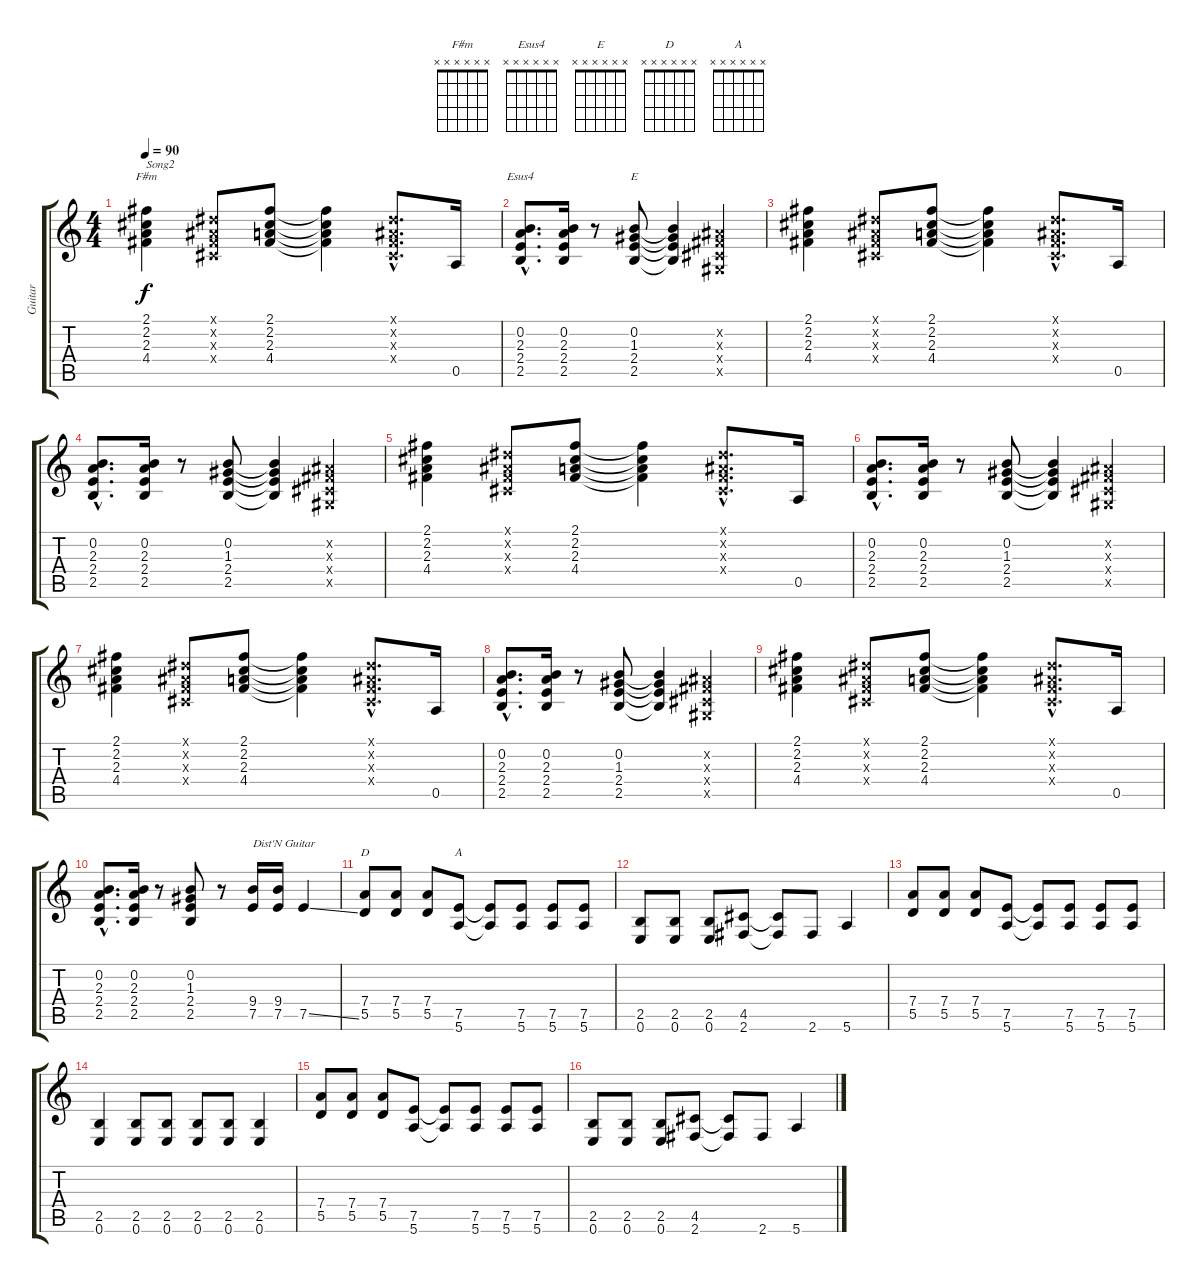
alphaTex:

\track ("Guitar" "Guitar") {instrument electricguitarjazz}
\staff {score tabs}
\tuning (E4 B3 G3 D3 A2 E2) {hide}
\chord ("F#m" x x x x x x) {firstfret 0}
\chord ("Esus4" x x x x x x) {firstfret 0}
\chord ("E" x x x x x x) {firstfret 0}
\chord ("D" x x x x x x) {firstfret 0}
\chord ("A" x x x x x x) {firstfret 0}
\ts (4 4)
\tempo 90
\clef g2
\ks c
(2.1 2.2 2.3 4.4).4{ch "F#m" txt "Song2" dy f} (-1.1{x} -1.2{x} -1.3{x} -1.4{x}).8 (2.1 2.2 2.3 4.4).8 (2.1{t} 2.2{t} 2.3{t} 4.4{t}).4 (-1.1{hac x} -1.2{hac x} -1.3{hac x} -1.4{hac x}).8{d} 0.5.16 |
(0.2{hac} 2.3{hac} 2.4{hac} 2.5{hac}).8{d ch "Esus4"} (0.2 2.3 2.4 2.5).16 r.8 (0.2 1.3 2.4 2.5).8{ch "E"} (0.2{t} 1.3{t} 2.4{t} 2.5{t}).4 (-1.2{x} -1.3{x} -1.4{x} -1.5{x}).4 |
(2.1 2.2 2.3 4.4).4 (-1.1{x} -1.2{x} -1.3{x} -1.4{x}).8 (2.1 2.2 2.3 4.4).8 (2.1{t} 2.2{t} 2.3{t} 4.4{t}).4 (-1.1{hac x} -1.2{hac x} -1.3{hac x} -1.4{hac x}).8{d} 0.5.16 |
(0.2{hac} 2.3{hac} 2.4{hac} 2.5{hac}).8{d} (0.2 2.3 2.4 2.5).16 r.8 (0.2 1.3 2.4 2.5).8 (0.2{t} 1.3{t} 2.4{t} 2.5{t}).4 (-1.2{x} -1.3{x} -1.4{x} -1.5{x}).4 |
(2.1 2.2 2.3 4.4).4 (-1.1{x} -1.2{x} -1.3{x} -1.4{x}).8 (2.1 2.2 2.3 4.4).8 (2.1{t} 2.2{t} 2.3{t} 4.4{t}).4 (-1.1{hac x} -1.2{hac x} -1.3{hac x} -1.4{hac x}).8{d} 0.5.16 |
(0.2{hac} 2.3{hac} 2.4{hac} 2.5{hac}).8{d} (0.2 2.3 2.4 2.5).16 r.8 (0.2 1.3 2.4 2.5).8 (0.2{t} 1.3{t} 2.4{t} 2.5{t}).4 (-1.2{x} -1.3{x} -1.4{x} -1.5{x}).4 |
(2.1 2.2 2.3 4.4).4 (-1.1{x} -1.2{x} -1.3{x} -1.4{x}).8 (2.1 2.2 2.3 4.4).8 (2.1{t} 2.2{t} 2.3{t} 4.4{t}).4 (-1.1{hac x} -1.2{hac x} -1.3{hac x} -1.4{hac x}).8{d} 0.5.16 |
(0.2{hac} 2.3{hac} 2.4{hac} 2.5{hac}).8{d} (0.2 2.3 2.4 2.5).16 r.8 (0.2 1.3 2.4 2.5).8 (0.2{t} 1.3{t} 2.4{t} 2.5{t}).4 (-1.2{x} -1.3{x} -1.4{x} -1.5{x}).4 |
(2.1 2.2 2.3 4.4).4 (-1.1{x} -1.2{x} -1.3{x} -1.4{x}).8 (2.1 2.2 2.3 4.4).8 (2.1{t} 2.2{t} 2.3{t} 4.4{t}).4 (-1.1{hac x} -1.2{hac x} -1.3{hac x} -1.4{hac x}).8{d} 0.5.16 |
(0.2{hac} 2.3{hac} 2.4{hac} 2.5{hac}).8{d} (0.2 2.3 2.4 2.5).16 r.8 (0.2 1.3 2.4 2.5).8 r.8 (9.4 7.5).16{txt "Dist'N Guitar"} (9.4 7.5).16 7.5{ss}.4 |
(7.4 5.5).8{ch "D"} (7.4 5.5).8 (7.4 5.5).8 (7.5 5.6).8{ch "A"} (7.5{t} 5.6{t}).8 (7.5 5.6).8 (7.5 5.6).8 (7.5 5.6).8 |
(2.5 0.6).8 (2.5 0.6).8 (2.5 0.6).8 (4.5 2.6).8 (4.5{t} 2.6{t}).8 2.6.8 5.6.4 |
(7.4 5.5).8 (7.4 5.5).8 (7.4 5.5).8 (7.5 5.6).8 (7.5{t} 5.6{t}).8 (7.5 5.6).8 (7.5 5.6).8 (7.5 5.6).8 |
(2.5 0.6).4 (2.5 0.6).8 (2.5 0.6).8 (2.5 0.6).8 (2.5 0.6).8 (2.5 0.6).4 |
(7.4 5.5).8 (7.4 5.5).8 (7.4 5.5).8 (7.5 5.6).8 (7.5{t} 5.6{t}).8 (7.5 5.6).8 (7.5 5.6).8 (7.5 5.6).8 |
(2.5 0.6).8 (2.5 0.6).8 (2.5 0.6).8 (4.5 2.6).8 (4.5{t} 2.6{t}).8 2.6.8 5.6.4
